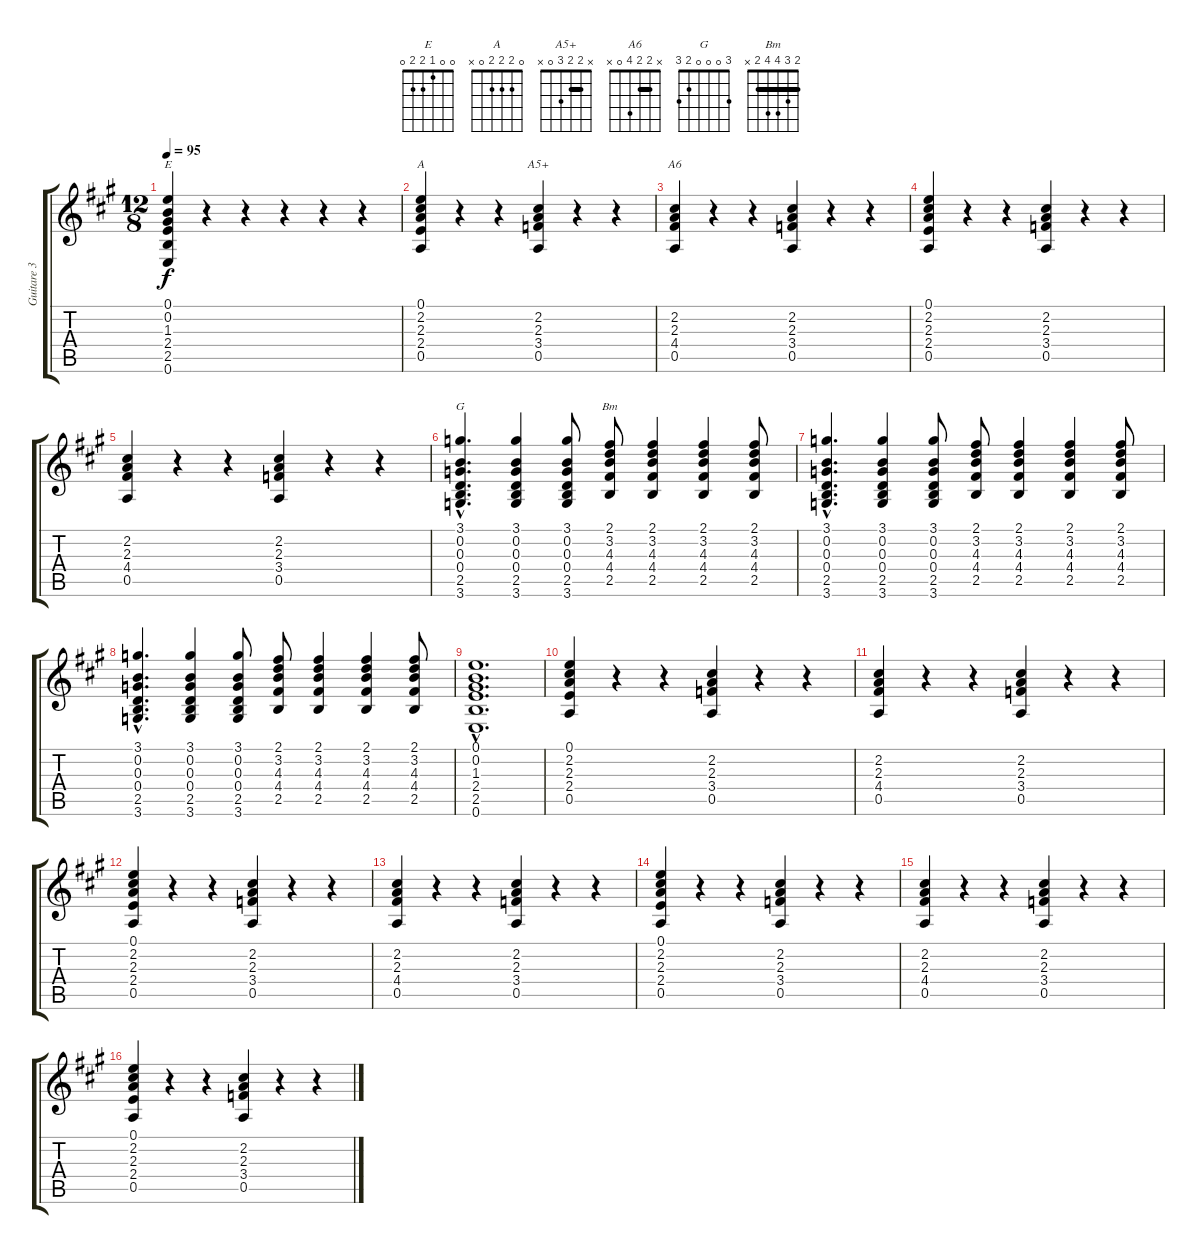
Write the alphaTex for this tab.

\track ("Guitare 3" "Guitare 3") {instrument electricguitarjazz}
\staff {score tabs}
\tuning (E4 B3 G3 D3 A2 E2) {hide}
\chord ("E" 0 0 1 2 2 0)
\chord ("A" 0 2 2 2 0 x)
\chord ("A5+" x 2 2 3 0 x) {barre 2}
\chord ("A6" x 2 2 4 0 x) {barre 2}
\chord ("G" 3 0 0 0 2 3)
\chord ("Bm" 2 3 4 4 2 x) {barre 2}
\ts (12 8)
\tempo 95
\clef g2
\ks a
(0.1 0.2 1.3 2.4 2.5 0.6).4{ch "E" dy f} r.4 r.4 r.4 r.4 r.4 |
(0.1 2.2 2.3 2.4 0.5).4{ch "A"} r.4 r.4 (2.2 2.3 3.4 0.5).4{ch "A5+"} r.4 r.4 |
(2.2 2.3 4.4 0.5).4{ch "A6"} r.4 r.4 (2.2 2.3 3.4 0.5).4 r.4 r.4 |
(0.1 2.2 2.3 2.4 0.5).4 r.4 r.4 (2.2 2.3 3.4 0.5).4 r.4 r.4 |
(2.2 2.3 4.4 0.5).4 r.4 r.4 (2.2 2.3 3.4 0.5).4 r.4 r.4 |
(3.1{hac} 0.2{hac} 0.3{hac} 0.4{hac} 2.5{hac} 3.6{hac}).4{d ch "G"} (3.1 0.2 0.3 0.4 2.5 3.6).4 (3.1 0.2 0.3 0.4 2.5 3.6).8 (2.1 3.2 4.3 4.4 2.5).8{ch "Bm"} (2.1 3.2 4.3 4.4 2.5).4 (2.1 3.2 4.3 4.4 2.5).4 (2.1 3.2 4.3 4.4 2.5).8 |
(3.1{hac} 0.2{hac} 0.3{hac} 0.4{hac} 2.5{hac} 3.6{hac}).4{d} (3.1 0.2 0.3 0.4 2.5 3.6).4 (3.1 0.2 0.3 0.4 2.5 3.6).8 (2.1 3.2 4.3 4.4 2.5).8 (2.1 3.2 4.3 4.4 2.5).4 (2.1 3.2 4.3 4.4 2.5).4 (2.1 3.2 4.3 4.4 2.5).8 |
(3.1{hac} 0.2{hac} 0.3{hac} 0.4{hac} 2.5{hac} 3.6{hac}).4{d} (3.1 0.2 0.3 0.4 2.5 3.6).4 (3.1 0.2 0.3 0.4 2.5 3.6).8 (2.1 3.2 4.3 4.4 2.5).8 (2.1 3.2 4.3 4.4 2.5).4 (2.1 3.2 4.3 4.4 2.5).4 (2.1 3.2 4.3 4.4 2.5).8 |
(0.1{hac} 0.2{hac} 1.3{hac} 2.4{hac} 2.5{hac} 0.6{hac}).1{d} |
(0.1 2.2 2.3 2.4 0.5).4 r.4 r.4 (2.2 2.3 3.4 0.5).4 r.4 r.4 |
(2.2 2.3 4.4 0.5).4 r.4 r.4 (2.2 2.3 3.4 0.5).4 r.4 r.4 |
(0.1 2.2 2.3 2.4 0.5).4 r.4 r.4 (2.2 2.3 3.4 0.5).4 r.4 r.4 |
(2.2 2.3 4.4 0.5).4 r.4 r.4 (2.2 2.3 3.4 0.5).4 r.4 r.4 |
(0.1 2.2 2.3 2.4 0.5).4 r.4 r.4 (2.2 2.3 3.4 0.5).4 r.4 r.4 |
(2.2 2.3 4.4 0.5).4 r.4 r.4 (2.2 2.3 3.4 0.5).4 r.4 r.4 |
(0.1 2.2 2.3 2.4 0.5).4 r.4 r.4 (2.2 2.3 3.4 0.5).4 r.4 r.4
